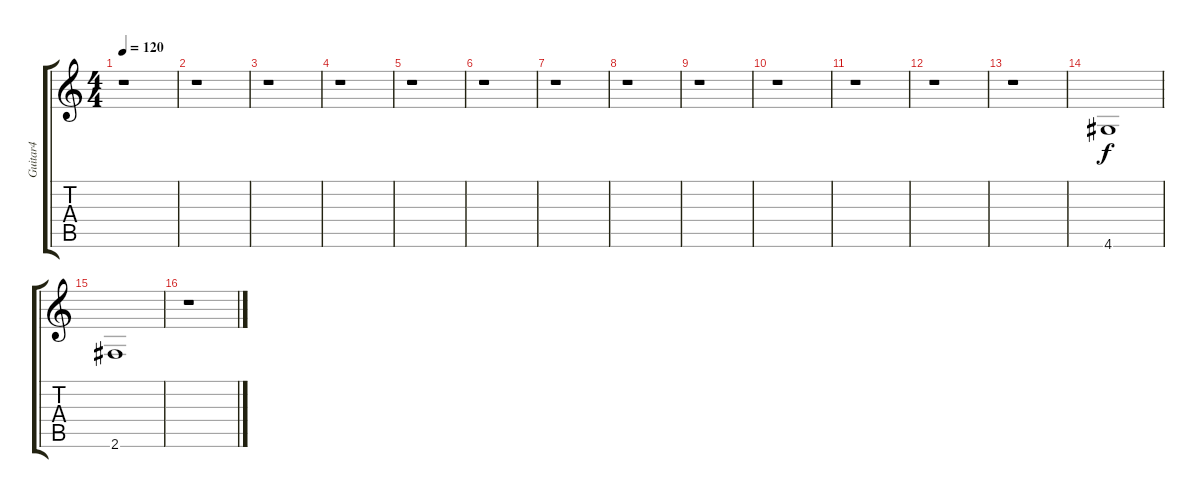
\track ("Guitar4" "Guitar4") {instrument distortionguitar}
\staff {score tabs}
\tuning (E4 B3 G3 D3 A2 E2) {hide}
\ts (4 4)
\tempo 120
\clef g2
\ks c
r.1{dy f} |
r.1 |
r.1 |
r.1 |
r.1 |
r.1 |
r.1 |
r.1 |
r.1 |
r.1 |
r.1 |
r.1 |
r.1 |
4.6.1 |
2.6.1 |
r.1
